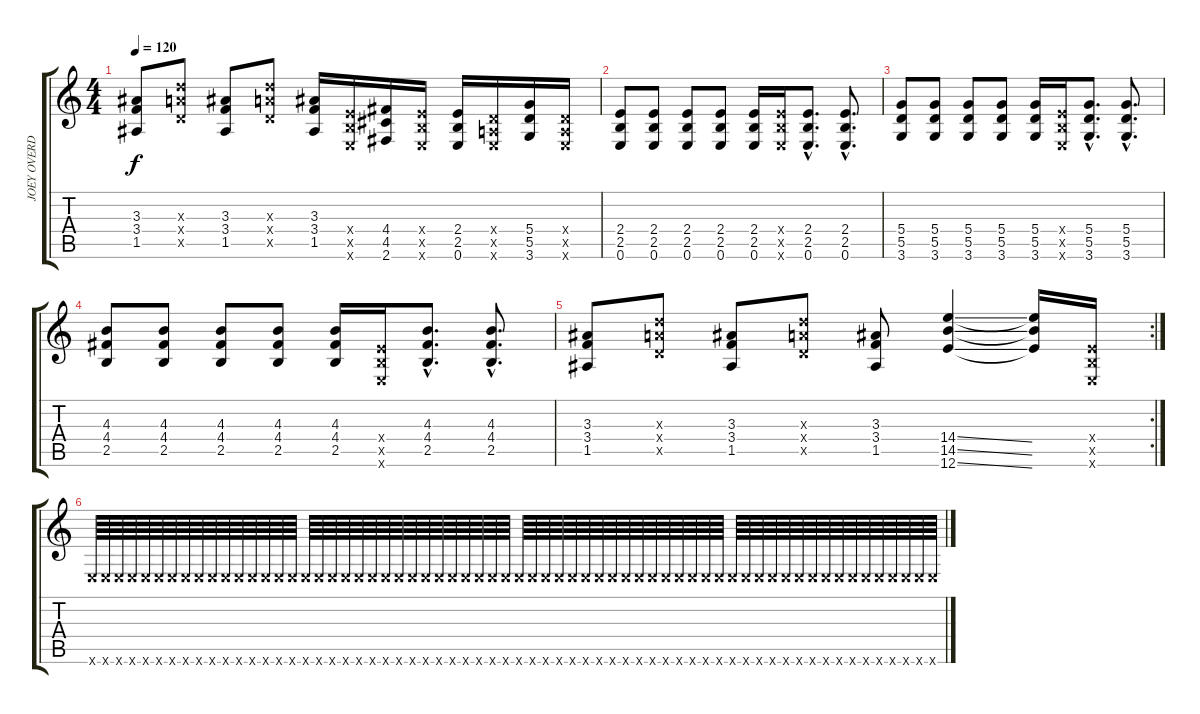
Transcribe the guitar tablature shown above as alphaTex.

\track ("JOEY OVERDRIVEN" "JOEY OVERD") {instrument overdrivenguitar}
\staff {score tabs}
\tuning (E4 B3 G3 D3 A2 E2) {hide}
\ts (4 4)
\tempo 120
\clef g2
\ks c
(3.3 3.4 1.5).8{dy f} (7.3{x} 7.4{x} 5.5{x}).8 (3.3 3.4 1.5).8 (7.3{x} 7.4{x} 5.5{x}).8 (3.3 3.4 1.5).16 (2.4{x} 2.5{x} 0.6{x}).16 (4.4 4.5 2.6).16 (2.4{x} 2.5{x} 0.6{x}).16 (2.4 2.5 0.6).16 (0.4{x} 0.5{x} 0.6{x}).16 (5.4 5.5 3.6).16 (0.4{x} 0.5{x} 0.6{x}).16 |
(2.4 2.5 0.6).8{instrument electricguitarmuted} (2.4 2.5 0.6).8 (2.4 2.5 0.6).8 (2.4 2.5 0.6).8 (2.4 2.5 0.6).16 (2.4{x} 2.5{x} 0.6{x}).16 (2.4{hac} 2.5{hac} 0.6{hac}).8{d} (2.4{hac} 2.5{hac} 0.6{hac}).8{d} |
(5.4 5.5 3.6).8 (5.4 5.5 3.6).8 (5.4 5.5 3.6).8 (5.4 5.5 3.6).8 (5.4 5.5 3.6).16 (2.4{x} 2.5{x} 0.6{x}).16 (5.4{hac} 5.5{hac} 3.6{hac}).8{d} (5.4{hac} 5.5{hac} 3.6{hac}).8{d} |
(4.3 4.4 2.5).8 (4.3 4.4 2.5).8 (4.3 4.4 2.5).8 (4.3 4.4 2.5).8 (4.3 4.4 2.5).16 (2.4{x} 2.5{x} 0.6{x}).16 (4.3{hac} 4.4{hac} 2.5{hac}).8{d} (4.3{hac} 4.4{hac} 2.5{hac}).8{d} |
\rc 2
(3.3 3.4 1.5).8 (7.3{x} 7.4{x} 5.5{x}).8 (3.3 3.4 1.5).8 (7.3{x} 7.4{x} 5.5{x}).8 (3.3 3.4 1.5).8 (14.4{ss} 14.5{ss} 12.6{ss}).4 (14.4{t} 14.5{t} 12.6{t}).16 (2.4{x} 2.5{x} 0.6{x}).16 |
0.6{x}.64{volume 16 balance 8 instrument distortionguitar} 0.6{x}.64 0.6{x}.64 0.6{x}.64 0.6{x}.64 0.6{x}.64 0.6{x}.64 0.6{x}.64 0.6{x}.64 0.6{x}.64 0.6{x}.64 0.6{x}.64 0.6{x}.64 0.6{x}.64 0.6{x}.64 0.6{x}.64 0.6{x}.64 0.6{x}.64 0.6{x}.64 0.6{x}.64 0.6{x}.64 0.6{x}.64 0.6{x}.64 0.6{x}.64 0.6{x}.64 0.6{x}.64 0.6{x}.64 0.6{x}.64 0.6{x}.64 0.6{x}.64 0.6{x}.64 0.6{x}.64 0.6{x}.64 0.6{x}.64 0.6{x}.64 0.6{x}.64 0.6{x}.64 0.6{x}.64 0.6{x}.64 0.6{x}.64 0.6{x}.64 0.6{x}.64 0.6{x}.64 0.6{x}.64 0.6{x}.64 0.6{x}.64 0.6{x}.64 0.6{x}.64 0.6{x}.64 0.6{x}.64 0.6{x}.64 0.6{x}.64 0.6{x}.64 0.6{x}.64 0.6{x}.64 0.6{x}.64 0.6{x}.64 0.6{x}.64 0.6{x}.64 0.6{x}.64 0.6{x}.64 0.6{x}.64 0.6{x}.64 0.6{x}.64
